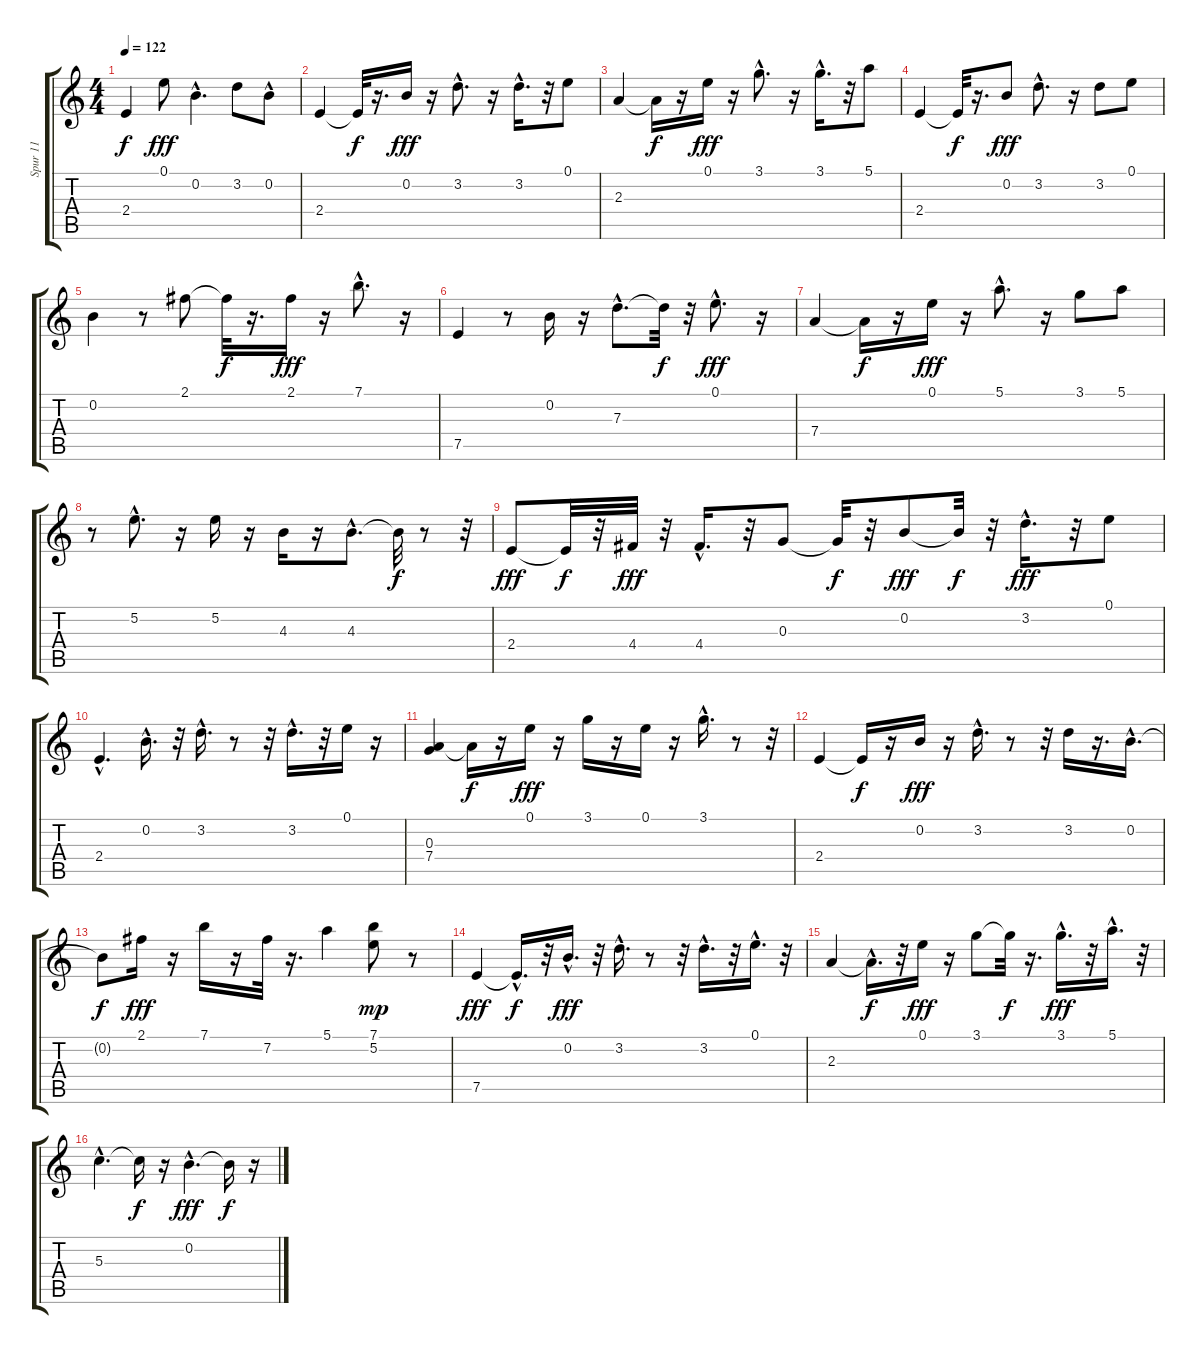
\track ("Spur 11" "Spur 11") {instrument electricbassfinger}
\staff {score tabs}
\tuning (E4 B3 G3 D3 A2 E2) {hide}
\ts (4 4)
\tempo 122
\clef g2
\ks c
2.4{t}.4{dy f} 0.1.8{dy fff} 0.2{hac}.4{d} 3.2.8 0.2{hac}.8 |
2.4.4 2.4{t}.32{dy f} r.16{d} 0.2.16{dy fff} r.16 3.2{hac}.8{d} r.16 3.2{hac}.16{d} r.32 0.1.8 |
2.3.4 2.3{t}.16{dy f} r.16 0.1.16{dy fff} r.16 3.1{hac}.8{d} r.16 3.1{hac}.16{d} r.32 5.1.8 |
2.4.4 2.4{t}.32{dy f} r.16{d} 0.2.8{dy fff} 3.2{hac}.8{d} r.16 3.2.8 0.1.8 |
0.2.4 r.8 2.1.8 2.1{t}.32{dy f} r.16{d} 2.1.16{dy fff} r.16 7.1{hac}.8{d} r.16 |
7.5.4 r.8 0.2.16 r.16 7.3{hac}.8{d} 7.3{t}.32{dy f} r.32 0.1{hac}.8{d dy fff} r.16 |
7.4.4 7.4{t}.16{dy f} r.16 0.1.16{dy fff} r.16 5.1{hac}.8{d} r.16 3.1.8 5.1.8 |
r.8 5.2{hac}.8{d} r.16 5.2.16 r.16 4.3.16 r.16 4.3{hac}.8{d} 4.3{t}.32{dy f} r.8 r.32 |
2.4.8{dy fff} 2.4{t}.32{dy f} r.32 4.4.32{dy fff} r.32 4.4{hac}.16{d} r.32 0.3.8 0.3{t}.32{dy f} r.32 0.2.8{dy fff} 0.2{t}.32{dy f} r.32 3.2{hac}.16{d dy fff} r.32 0.1.8 |
2.4{hac}.4{d} 0.2{hac}.16{d} r.32 3.2{hac}.16{d} r.8 r.32 3.2{hac}.16{d} r.32 0.1.16 r.16 |
(0.3 7.4).4 7.4{t}.16{dy f} r.16 0.1.16{dy fff} r.16 3.1.16 r.16 0.1.16 r.16 3.1{hac}.16{d} r.8 r.32 |
2.4.4 2.4{t}.16{dy f} r.16 0.2.16{dy fff} r.16 3.2{hac}.16{d} r.8 r.32 3.2.16 r.16{d} 0.2{hac}.16{d} |
0.2{t}.8{dy f} 2.1.16{dy fff} r.16 7.1.16 r.16 7.2.32 r.16{d} 5.1.4 (7.1 5.2).8{dy mp} r.8 |
7.5.4{dy fff} 7.5{hac t}.16{d dy f} r.32 0.2{hac}.16{d dy fff} r.32 3.2{hac}.16{d} r.8 r.32 3.2{hac}.16{d} r.32 0.1{hac}.16{d} r.32 |
2.3.4 2.3{hac t}.16{d dy f} r.32 0.1.16{dy fff} r.16 3.1.8 3.1{t}.32{dy f} r.16{d} 3.1{hac}.16{d dy fff} r.32 5.1{hac}.16{d} r.32 |
5.3{hac}.4{d} 5.3{t}.16{dy f} r.16 0.2{hac}.4{d dy fff} 0.2{t}.16{dy f} r.16
